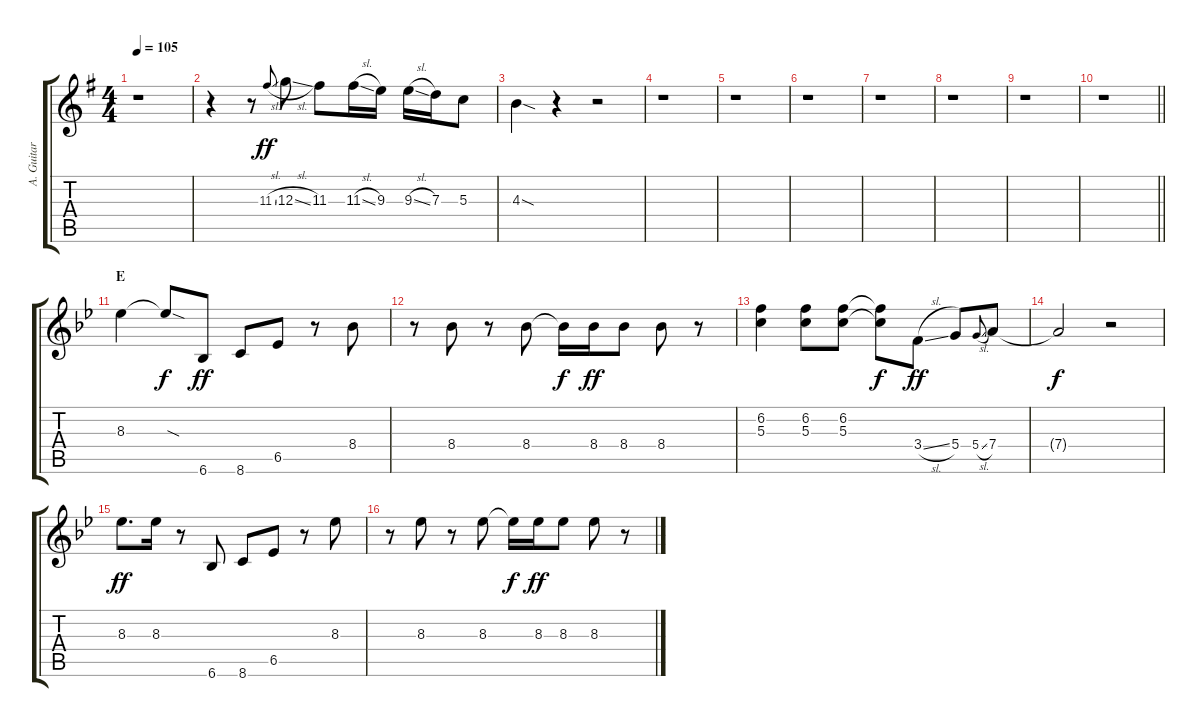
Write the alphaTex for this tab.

\track ("A. Guitar II" "A. Guitar ") {instrument acousticguitarsteel}
\staff {score tabs}
\tuning (E4 B3 G3 D3 A2 E2) {hide}
\ts (4 4)
\tempo 105
\clef g2
\ks g
r.1{dy ff} |
r.4 r.8 11.3{sl}.8{gr onbeat} 12.3{sl}.8 11.3.8 11.3{sl}.16 9.3.16 9.3{sl}.16 7.3.16 5.3.8 |
4.3{sod}.4 r.4 r.2 |
r.1 |
r.1 |
r.1 |
r.1 |
r.1 |
r.1 |
\barLineRight lightlight
r.1 |
\section ("" "E")
\ks bb
8.3.4 8.3{sod t}.8{dy f} 6.6.8{dy ff} 8.6.8 6.5.8 r.8 8.4.8 |
r.8 8.4.8 r.8 8.4.8 8.4{t}.16{dy f} 8.4.16{dy ff} 8.4.8 8.4.8 r.8 |
(6.2 5.3).4 (6.2 5.3).8 (6.2 5.3).8 (6.2{t} 5.3{t}).8{dy f} 3.4{sl}.8{dy ff} 5.4.8 5.4{sl}.8{gr onbeat} 7.4.8 |
7.4{t}.2{dy f} r.2 |
8.3.8{d dy ff} 8.3.16 r.8 6.6.8 8.6.8 6.5.8 r.8 8.3.8 |
r.8 8.3.8 r.8 8.3.8 8.3{t}.16{dy f} 8.3.16{dy ff} 8.3.8 8.3.8 r.8
